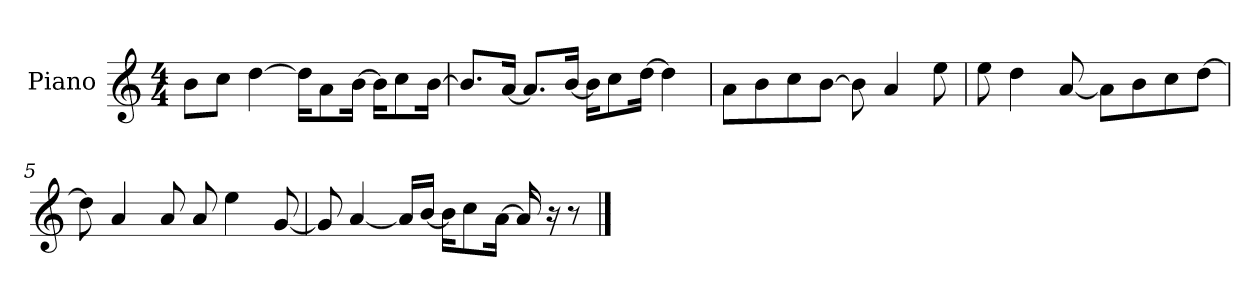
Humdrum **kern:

**kern
*part1
*staff1
*I"Piano
*I'P-no
*clefG2
*k[]
*M4/4
*MM90
=1
8b\L
8cc\J
[4dd\
16dd\KL]
8a\
[16b\Jk
16b\KL]
8cc\
[16b\Jk
=2
8.b/L]
[16a/Jk
8.a/L]
[16b/Jk
16b\KL]
8cc\
[16dd\Jk
4dd\]
=3
8a\L
8b\
8cc\
[8b\J
8b\]
4a/
8ee\
=4
8ee\
4dd\
[8a/
8a\L]
8b\
8cc\
[8dd\J
!!LO:LB:g=z
=5
8dd\]
4a/
8a/
8a/
4ee\
[8g/
=6
8g/]
[4a/
16a/LL]
[16b/JJ
16b\KL]
8cc\
[16a\Jk
16a/]
16r
8r
==
*-
